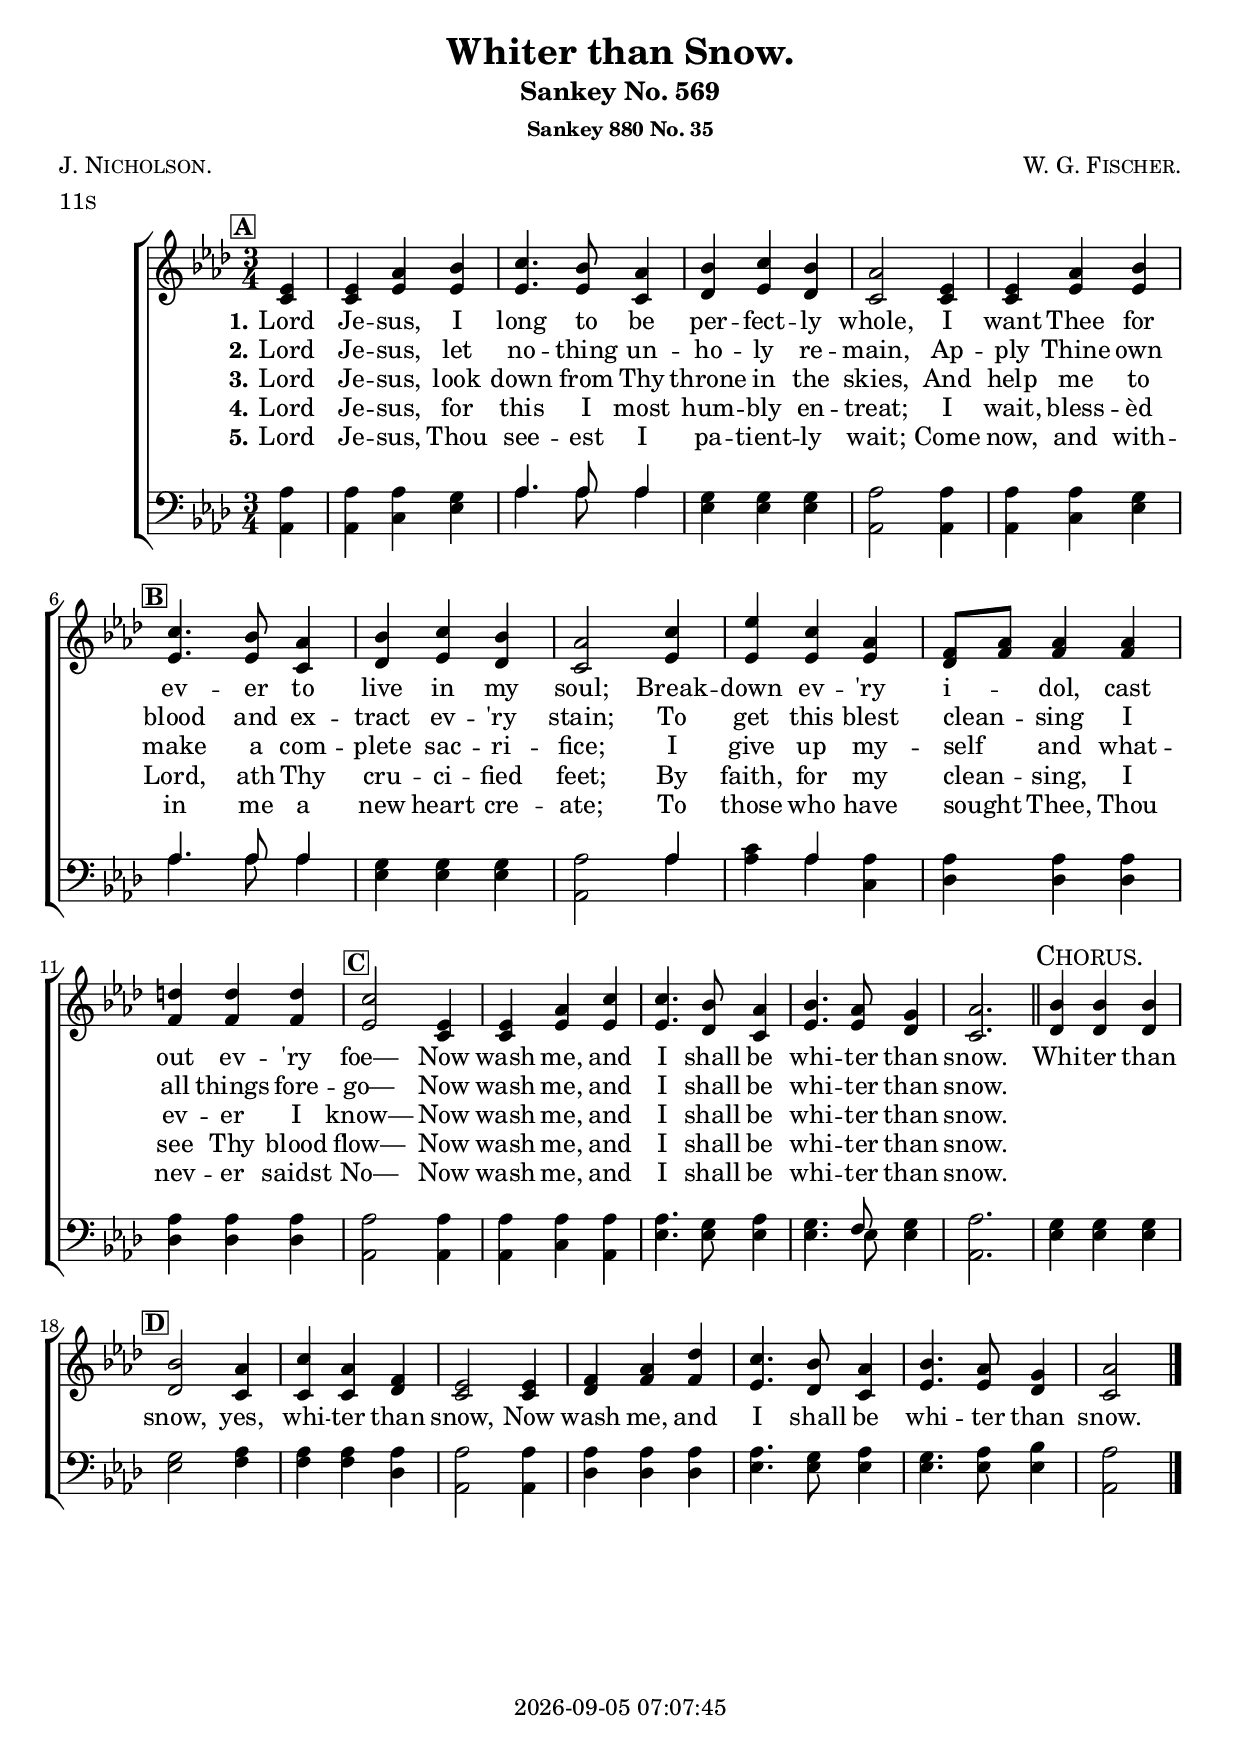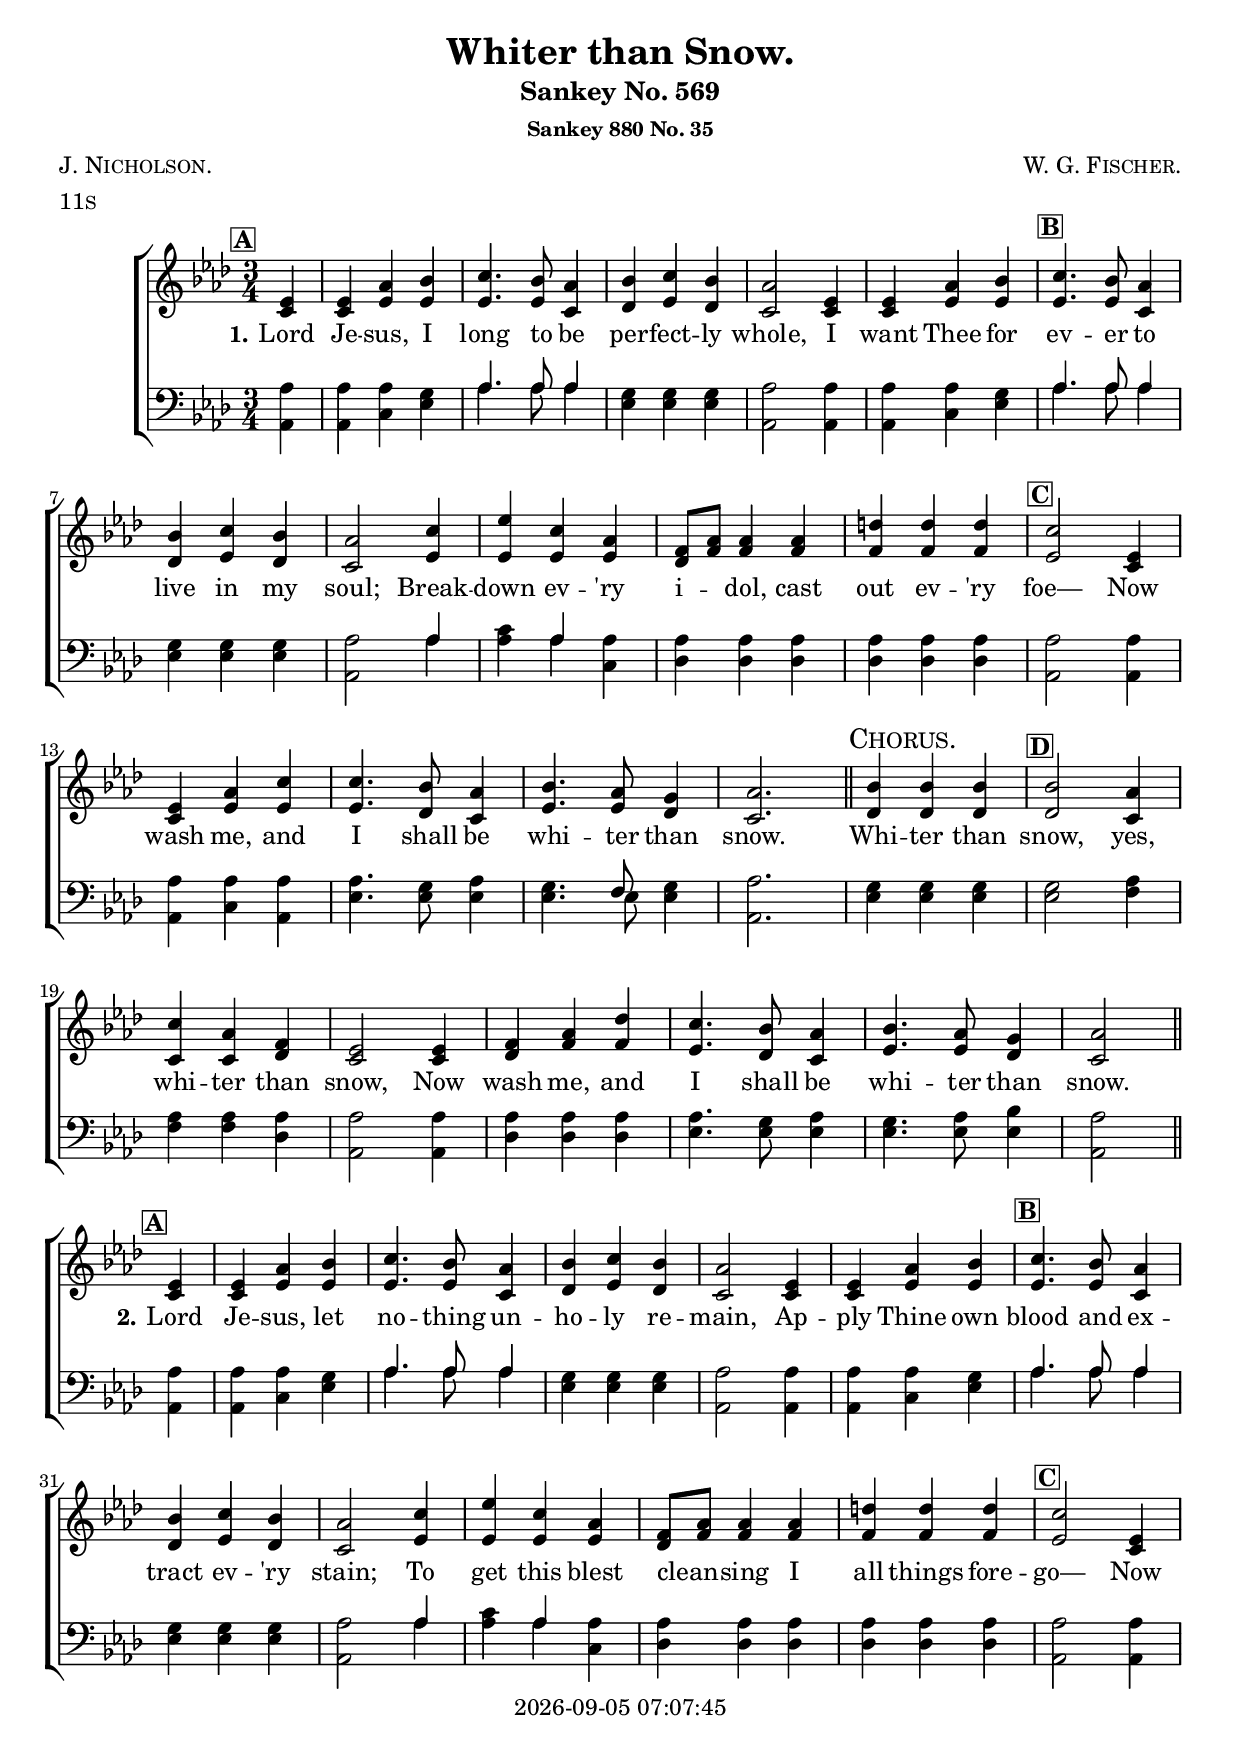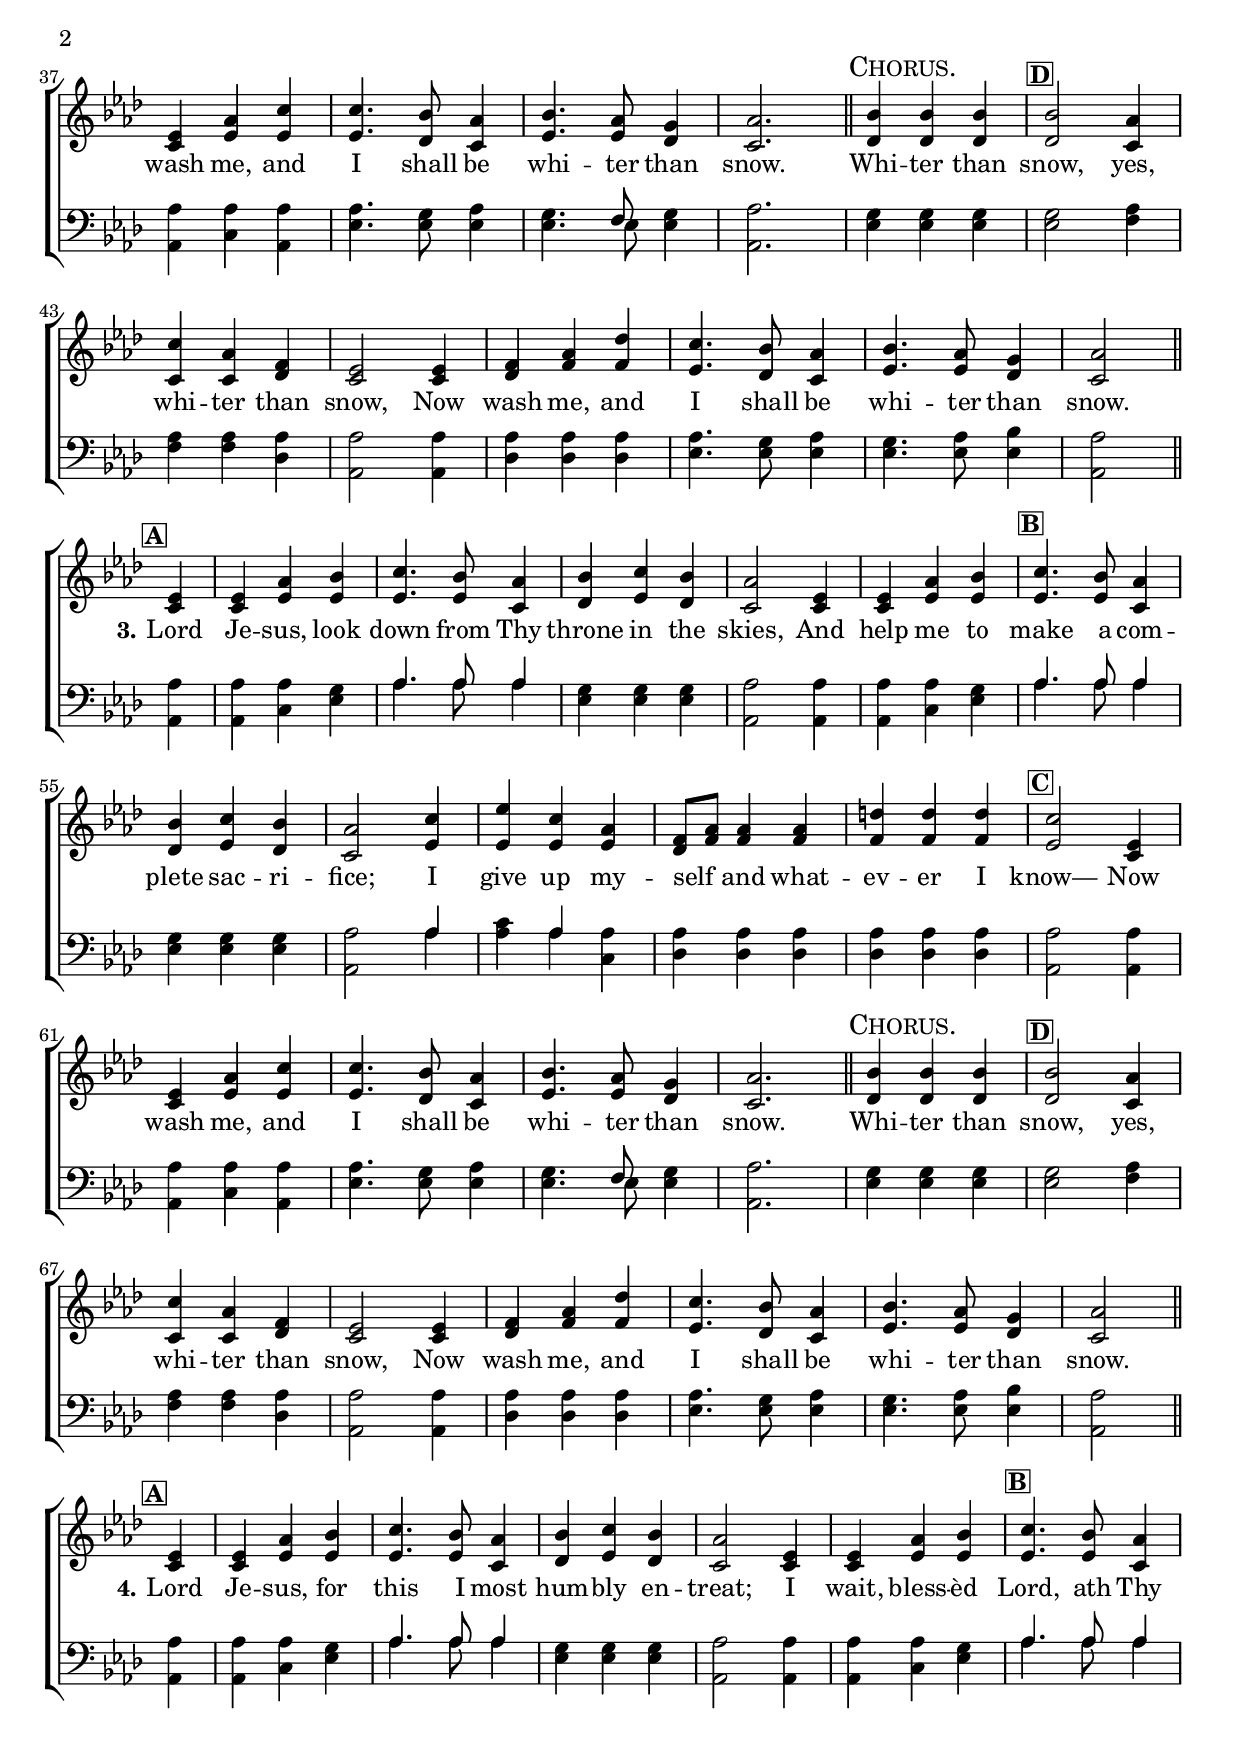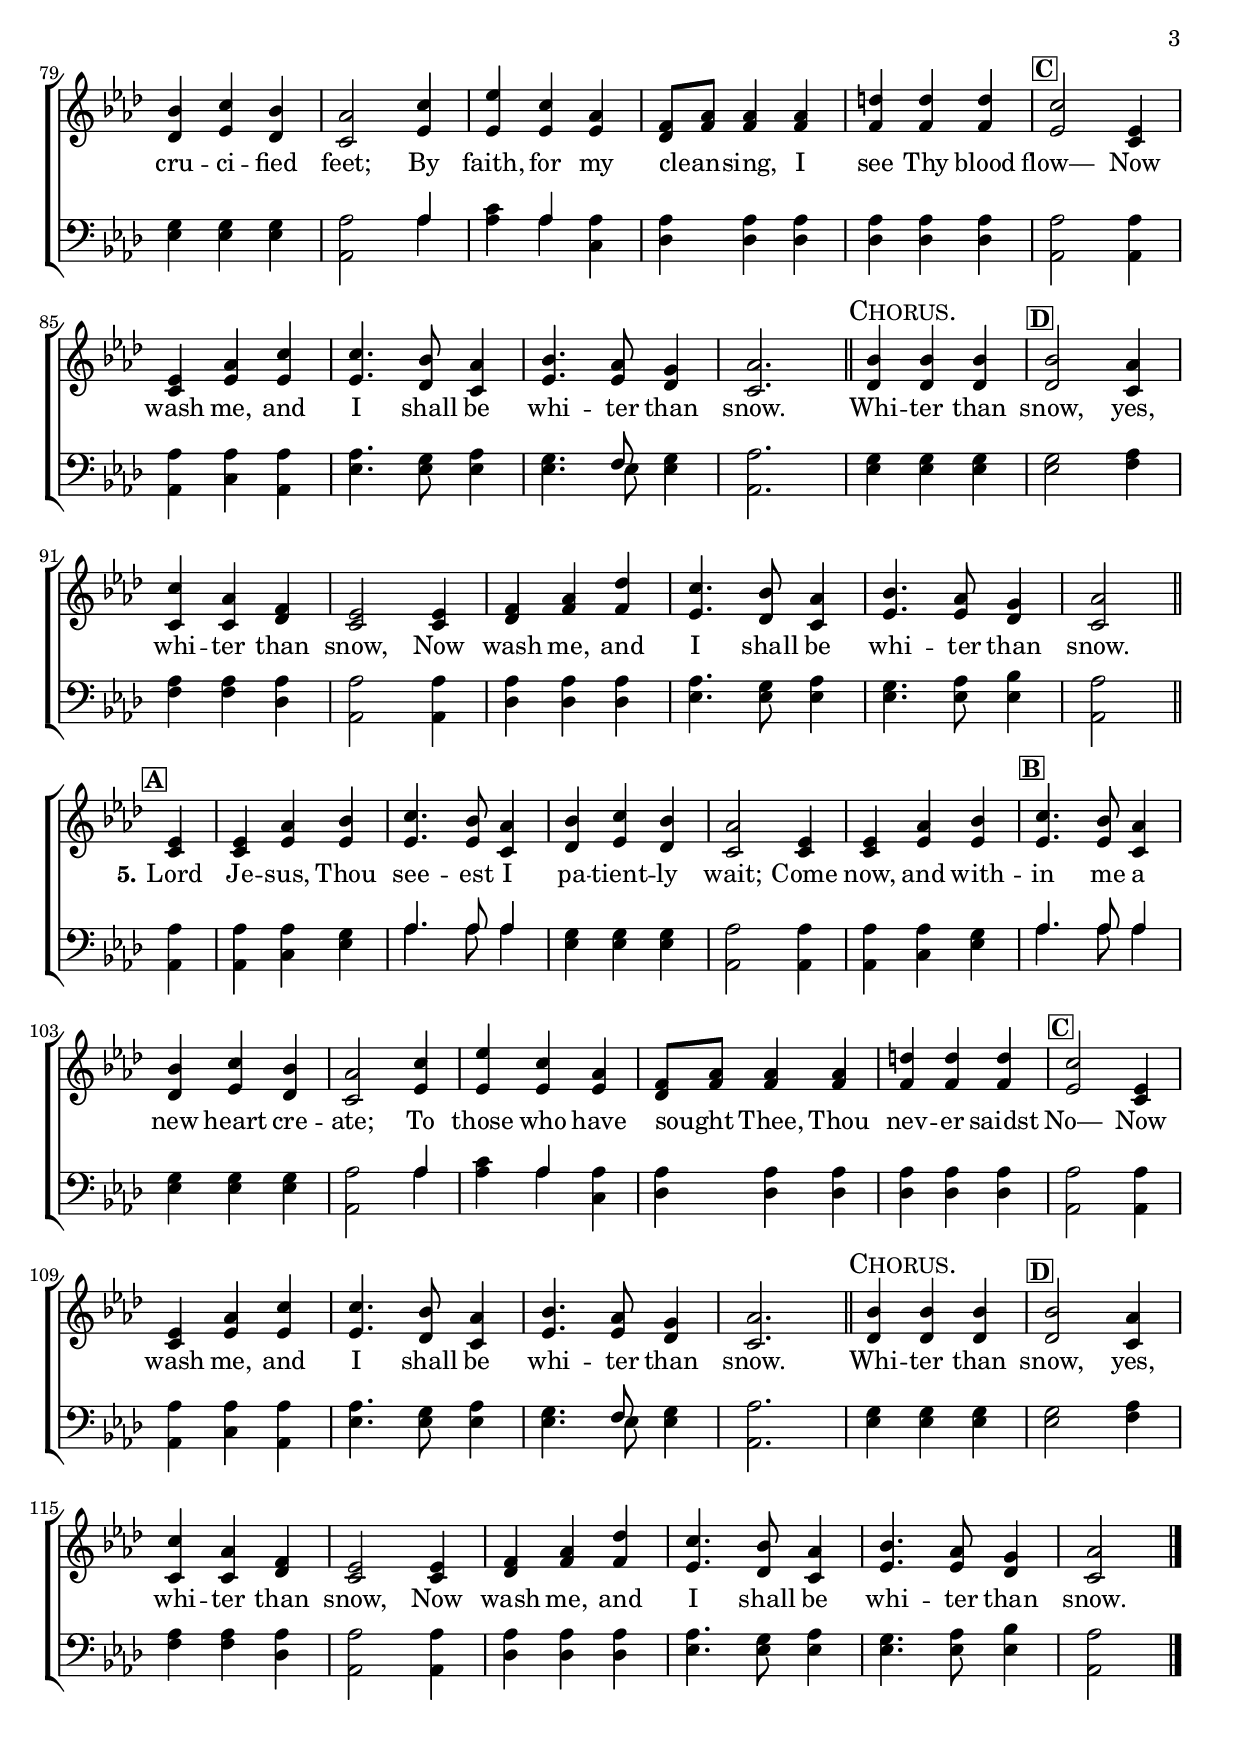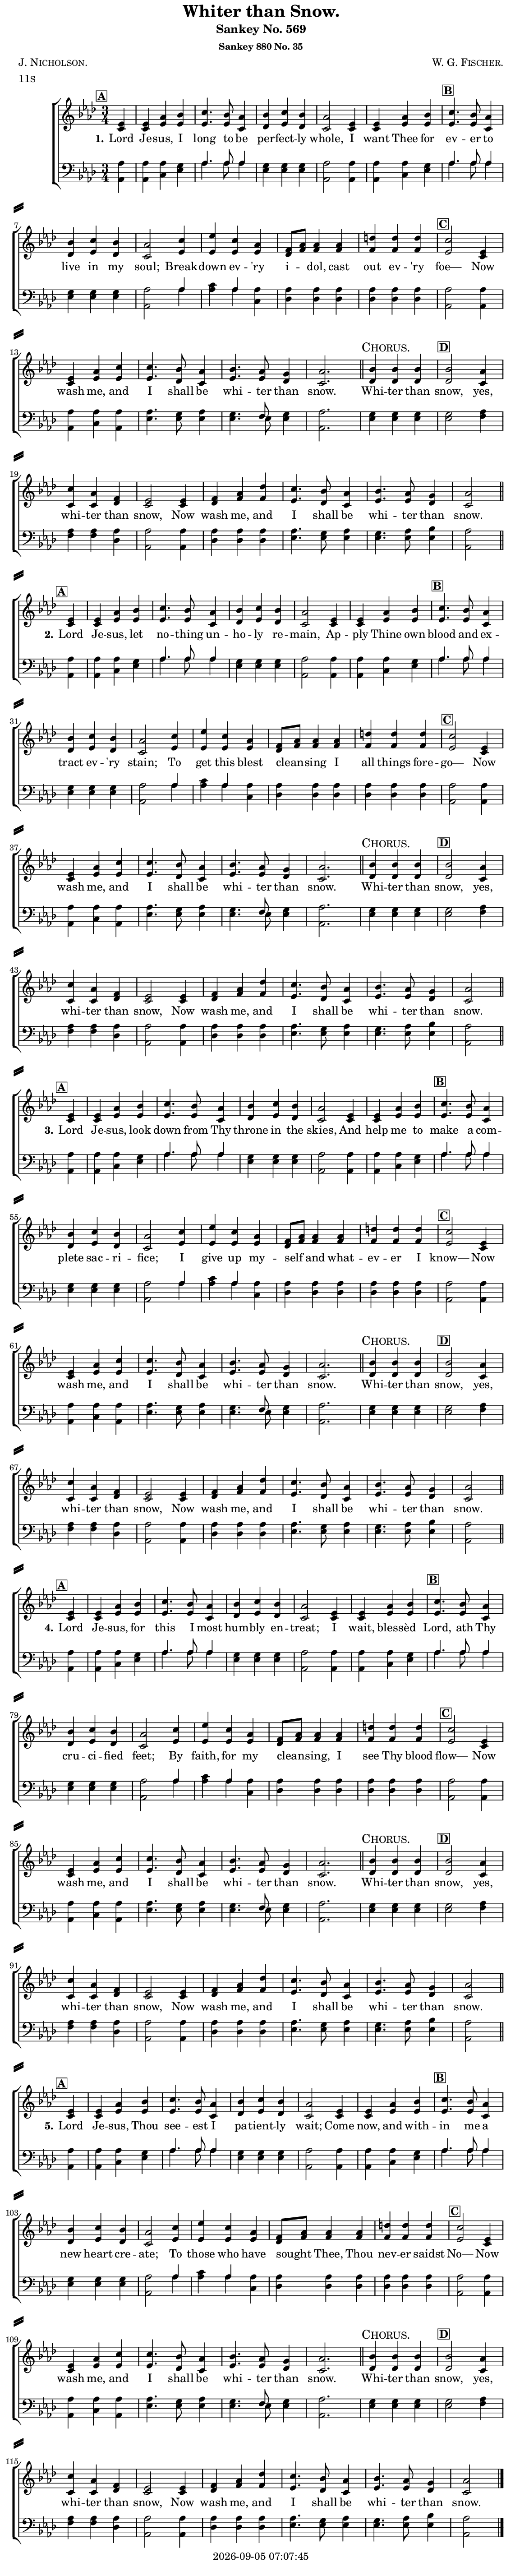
\version "2.22.1"

\include "articulate.ly"

today = #(strftime "%Y-%m-%d %H:%M:%S" (localtime (current-time)))

\header {
% centered at top
%  dedication  = "dedication"
  title       = "Whiter than Snow."
  subtitle    = "Sankey No. 569"
  subsubtitle = "Sankey 880 No. 35"
%  instrument  = "instrument"
  
% arrangement of following lines:
%
%  poet    composer
%  meter   arranger
%  piece       opus

  composer    = \markup\smallCaps "W. G. Fischer."
%  arranger    = "arranger"
%  opus        = "opus"

  poet        = \markup\smallCaps "J. Nicholson."
  meter       = \markup\smallCaps "11s"
%  piece       = \markup\smallCaps "piece"

% centered at bottom
% tagline     = "tagline" % default lilypond version
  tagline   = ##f
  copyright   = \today
}

global = {
  \key aes \major
  \time 3/4
  \partial 4
}

RehearsalTrack = {
% \set Score.currentBarNumber = #5
  \textMark \markup { \box \bold "A" } s4 s2.*5
  \textMark \markup { \box \bold "B" }    s2.*6
  \textMark \markup { \box \bold "C" }    s2.*6
  \textMark \markup { \box \bold "D" }    s2.*6 s2
}

TempoTrack = {
  \set Score.tempoHideNote = ##t
  \tempo 4=120
}

nl = { \bar "||" \break }

soprano = \relative {
  \autoBeamOff
  ees'4 | 4 aes bes | c4. bes8 aes4 | bes4 c bes | aes2 ees4 | 4 aes bes |
  c4. bes8 aes4 | bes4 c bes | aes2 c4 | ees4 c aes | f8[aes] 4 4 | d4 4 4 |
  c2 ees,4 | 4 aes c | 4. bes8 aes4 | bes4. aes8 g4 | aes2. | \section \sectionLabel \markup\smallCaps Chorus. bes4 4 4 |
  bes2 aes4 | c4 aes f | ees2 4 | f aes des | c4. bes8 aes4 | bes4. aes8 g4 | aes2
}

alto = \relative {
  \autoBeamOff
  c'4 | 4 ees ees | 4. 8 c4 | des ees des | c2 4 | c ees ees |
  ees4. 8 c4 | des ees des | c2 ees4 | 4 4 4 | des8[f] 4 4 | 4 4 4 |
  ees2 c4 | c ees ees | 4. des8 c4 | ees4. 8 des4 | c2. | des4 4 4 |
  des2 c4 | c c des | c2 4 | des4 f f | ees4. des8 c4 | ees4. 8 des4 | c2
}

tenor = \relative {
  \autoBeamOff
  aes4 | 4 4 g | aes4. 8 4 | g4 4 4 | aes2 4 | 4 4 g |
  aes4. 8 4 | g4 4 4 | aes2 4 | c4 aes aes | 4 4 4 | 4 4 4 |
  aes2 4 | 4 4 4 | 4. g8 aes4 | g4. f8 g4 | aes2. | g4 4 4 |
  g2 aes4 | 4 4 4 | 2 4 | 4 4 4 | 4. g8 aes4 | g4. aes8 bes4 | aes2
}

bass = \relative {
  \autoBeamOff
  aes,4 | 4 c ees | aes4. 8 4 | ees4 4 4 | aes,2 4 | aes c ees |
  aes4. 8 4 | ees4 4 4 | aes,2 aes'4 | 4 4 c, | des4 4 4 | 4 4 4 |
  aes2 4 | 4 c aes | ees'4. 8 4 | 4. 8 4 | aes,2. | ees'4 4 4 |
  ees2 f4 | 4 4 des | aes2 4 | des4 4 4 | ees4. 8 4 | 4. 8 4 | aes,2
}

nom  = {   \set ignoreMelismata = ##t }
yesm = { \unset ignoreMelismata       }

chorus = \lyricmode {
  Whi -- ter than snow, yes, whi -- ter than snow,
  Now wash me, and I shall be whi -- ter than snow.
}

chorusMen = \lyricmode {
}

verses = 5

wordsOne = \lyricmode {
  \set stanza = "1."
  Lord Je -- sus, I long to be per -- fect -- ly whole,
  I want Thee for ev -- er to live in my soul;
  Break -- down ev -- 'ry i -- dol, cast out ev -- 'ry foe—
  Now wash me, and I shall be whi -- ter than snow.
}
  
wordsTwo = \lyricmode {
  \set stanza = "2."
  Lord Je -- sus, let no -- thing un -- ho -- ly re -- main,
  Ap -- ply Thine own blood and ex -- tract ev -- 'ry stain;
  To get this blest clean -- sing I all things fore -- go—
  Now wash me, and I shall be whi -- ter than snow.
}
  
wordsThree = \lyricmode {
  \set stanza = "3."
  Lord Je -- sus, look down from Thy throne in the skies,
  And help me to make a com -- plete sac -- ri -- fice;
  I give up my -- self and what -- ev -- er I know—
  Now wash me, and I shall be whi -- ter than snow.
}
  
wordsFour = \lyricmode {
  \set stanza = "4."
  Lord Je -- sus, for this I most hum -- bly en -- treat;
  I wait, bless -- èd Lord, ath Thy cru -- ci -- fied feet;
  By faith, for my clean -- sing, I see Thy blood flow—
  Now wash me, and I shall be whi -- ter than snow.
}
  
wordsFive = \lyricmode {
  \set stanza = "5."
  Lord Je -- sus, Thou see -- est I pa -- tient -- ly wait;
  Come now, and with -- in me a new heart cre -- ate;
  To those who have sought Thee, Thou nev -- er saidst No—
  Now wash me, and I shall be whi -- ter than snow.
}
  
wordsMidi = \lyricmode {
  \set stanza = "1."
  "Lord " Je "sus, " "I " "long " "to " "be " per fect "ly " "whole, "
  "\nI " "want " "Thee " "for " ev "er " "to " "live " "in " "my " "soul; "
  "\nBreak" "down " ev "'ry " i "dol, " "cast " "out " ev "'ry " "foe— "
  "\nNow " "wash " "me, " "and " "I " "shall " "be " whi "ter " "than " "snow. "
  "\nWhi" "ter " "than " "snow, " "yes, " whi "ter " "than " "snow, "
  "\nNow " "wash " "me, " "and " "I " "shall " "be " whi "ter " "than " "snow.\n"

  \set stanza = "2."
  "\nLord " Je "sus, " "let " no "thing " un ho "ly " re "main, "
  "\nAp" "ply " "Thine " "own " "blood " "and " ex "tract " ev "'ry " "stain; "
  "\nTo " "get " "this " "blest " clean "sing " "I " "all " "things " fore "go— "
  "\nNow " "wash " "me, " "and " "I " "shall " "be " whi "ter " "than " "snow. "
  "\nWhi" "ter " "than " "snow, " "yes, " whi "ter " "than " "snow, "
  "\nNow " "wash " "me, " "and " "I " "shall " "be " whi "ter " "than " "snow.\n"

  \set stanza = "3."
  "\nLord " Je "sus, " "look " "down " "from " "Thy " "throne " "in " "the " "skies, "
  "\nAnd " "help " "me " "to " "make " "a " com "plete " sac ri "fice; "
  "\nI " "give " "up " my "self " "and " what ev "er " "I " "know— "
  "\nNow " "wash " "me, " "and " "I " "shall " "be " whi "ter " "than " "snow. "
  "\nWhi" "ter " "than " "snow, " "yes, " whi "ter " "than " "snow, "
  "\nNow " "wash " "me, " "and " "I " "shall " "be " whi "ter " "than " "snow.\n"

  \set stanza = "4."
  "\nLord " Je "sus, " "for " "this " "I " "most " hum "bly " en "treat; "
  "\nI " "wait, " bless "èd " "Lord, " "ath " "Thy " cru ci "fied " "feet; "
  "\nBy " "faith, " "for " "my " clean "sing, " "I " "see " "Thy " "blood " "flow— "
  "\nNow " "wash " "me, " "and " "I " "shall " "be " whi "ter " "than " "snow. "
  "\nWhi" "ter " "than " "snow, " "yes, " whi "ter " "than " "snow, "
  "\nNow " "wash " "me, " "and " "I " "shall " "be " whi "ter " "than " "snow.\n"

  \set stanza = "5."
  "\nLord " Je "sus, " "Thou " see "est " "I " pa tient "ly " "wait; "
  "\nCome " "now, " "and " with "in " "me " "a " "new " "heart " cre "ate; "
  "\nTo " "those " "who " "have " "sought " "Thee, " "Thou " nev "er " "saidst " "No— "
  "\nNow " "wash " "me, " "and " "I " "shall " "be " whi "ter " "than " "snow. "
  "\nWhi" "ter " "than " "snow, " "yes, " whi "ter " "than " "snow, "
  "\nNow " "wash " "me, " "and " "I " "shall " "be " whi "ter " "than " "snow. "
}

wordsMidiMen = \lyricmode {
}

\book {
  \bookOutputSuffix "midi"
  \score {
%    \articulate
        \new ChoirStaff <<
                                % Soprano staff
          \new Staff = soprano
          <<
            \new Voice { \repeat unfold \verses \TempoTrack     }
            \new Voice { \global \repeat unfold \verses \soprano \bar "|." }
            \addlyrics \wordsMidi
          >>
                                % Alto staff
          \new Staff = alto
          <<
            \new Voice { \global \repeat unfold \verses { \alto \nl } \bar "|." }
          >>
                                % Tenor staff
          \new Staff = tenor
          <<
            \clef "treble_8"
            \new Voice { \global \repeat unfold \verses \tenor }
            \addlyrics \wordsMidiMen
          >>
                                % Bass staff
          \new Staff = bass
          <<
            \clef "bass"
            \new Voice { \global \repeat unfold \verses \bass }
          >>
        >>
    \midi {}
  }
}

\book {
  \bookOutputSuffix "repeat"
  \score {
        \new ChoirStaff <<
                                  % Joint soprano/alto staff
          \new Staff = women \with { printPartCombineTexts = ##f }
          <<
            \new Voice \RehearsalTrack
            \new Voice \TempoTrack
            \new NullVoice = "aligner" \soprano
            \new Voice \partCombine #'(2 . 88) { \global \soprano \bar "|." } { \global \alto }
            \new Lyrics \lyricsto "aligner" { \wordsOne \chorus }
            \new Lyrics \lyricsto "aligner"   \wordsTwo
            \new Lyrics \lyricsto "aligner"   \wordsThree
            \new Lyrics \lyricsto "aligner"   \wordsFour
            \new Lyrics \lyricsto "aligner"   \wordsFive
          >>
                                  % Joint tenor/bass staff
          \new Staff = men \with { printPartCombineTexts = ##f }
          <<
            \clef "bass"
            \new Voice \partCombine #'(2 . 88) { \global \tenor } { \global \bass }
            \new NullVoice = alignerT { \tenor }
          >>
          \new Lyrics \with {alignAboveContext = men} \lyricsto alignerT \chorusMen
        >>
    \layout {
      #(layout-set-staff-size 20)
      indent = 1.5\cm
      \pointAndClickOff
      \context {
        \Staff \RemoveAllEmptyStaves
      }
    }
  }
}

singlescore = {
        \new ChoirStaff <<
                                  % Joint soprano/alto staff
          \new Staff = women \with { printPartCombineTexts = ##f }
          <<
            \new Voice { \repeat unfold \verses \RehearsalTrack }
            \new Voice { \repeat unfold \verses \TempoTrack }
            \new NullVoice = "aligner" { \repeat unfold \verses \soprano }
            \new Voice \partCombine #'(2 . 88) { \global \repeat unfold \verses \soprano \bar "|." }
                                    { \global \repeat unfold \verses { \alto \nl } \bar "|." }
            \new Lyrics \lyricsto "aligner" { \wordsOne   \chorus
                                              \wordsTwo   \chorus
                                              \wordsThree \chorus
                                              \wordsFour  \chorus
                                              \wordsFive  \chorus
                                            }
          >>
                                  % Joint tenor/bass staff
          \new Staff = men \with { printPartCombineTexts = ##f }
          <<
            \clef "bass"
            \new Voice \partCombine #'(2 . 88) { \global \repeat unfold \verses \tenor }
                                    { \global \repeat unfold \verses \bass }
            \new NullVoice = alignerT { \repeat unfold \verses \tenor }
          >>
          \new Lyrics \with {alignAboveContext = men} \lyricsto alignerT { \repeat unfold \verses \chorusMen }
        >>
}

\book {
  \bookOutputSuffix "single"
  \score {
    \singlescore
    \layout {
      #(layout-set-staff-size 20)
      indent = 1.5\cm
      \pointAndClickOff
      \context {
        \Staff \RemoveAllEmptyStaves
      }
    }
  }
}

\book {
  \bookOutputSuffix "singlepage"
  \paper {
    top-margin = 0
    left-margin = 7
    right-margin = 1
    paper-width = 190\mm
    page-breaking = #ly:one-page-breaking
    system-system-spacing.basic-distance = #15
    system-separator-markup = \slashSeparator
  }
  \score {
    \singlescore
    \layout {
      #(layout-set-staff-size 20)
      indent = 1.5\cm
      \pointAndClickOff
      \context {
        \Staff \RemoveAllEmptyStaves
      }
    }
  }
}
